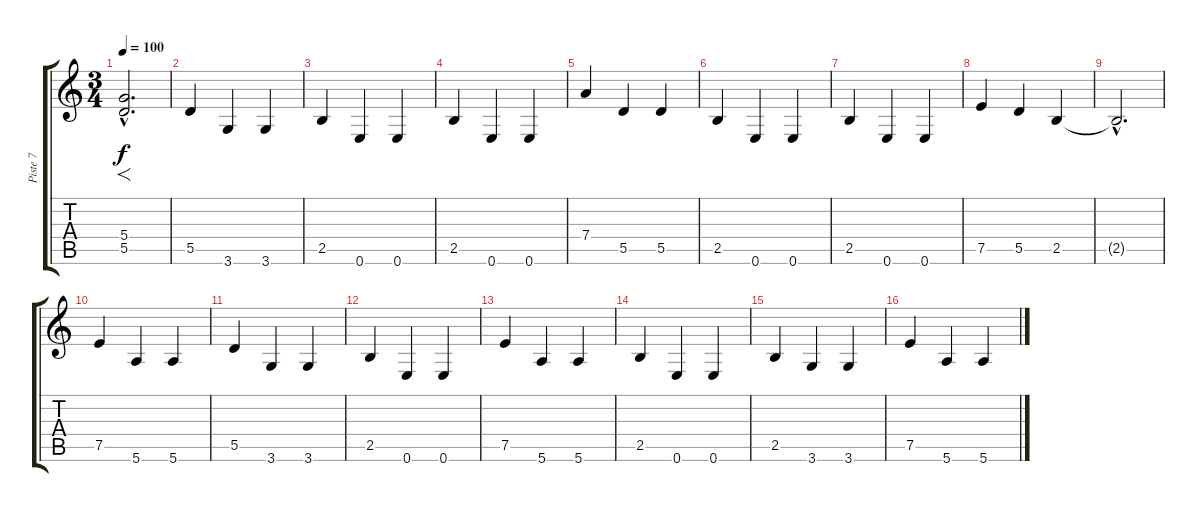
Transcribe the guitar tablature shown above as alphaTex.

\track ("Piste 7" "Piste 7") {instrument contrabass}
\staff {score tabs}
\tuning (E4 B3 G3 D3 A2 E2) {hide}
\ts (3 4)
\tempo 100
\clef g2
\ks c
(5.4{hac} 5.5{hac}).2{f d dy f instrument contrabass} |
5.5.4 3.6.4 3.6.4 |
2.5.4 0.6.4 0.6.4 |
2.5.4 0.6.4 0.6.4 |
7.4.4 5.5.4 5.5.4 |
2.5.4 0.6.4 0.6.4 |
2.5.4 0.6.4 0.6.4 |
7.5.4 5.5.4 2.5.4 |
2.5{hac t}.2{d} |
7.5.4 5.6.4 5.6.4 |
5.5.4 3.6.4 3.6.4 |
2.5.4 0.6.4 0.6.4 |
7.5.4 5.6.4 5.6.4 |
2.5.4 0.6.4 0.6.4 |
2.5.4 3.6.4 3.6.4 |
7.5.4 5.6.4 5.6.4
